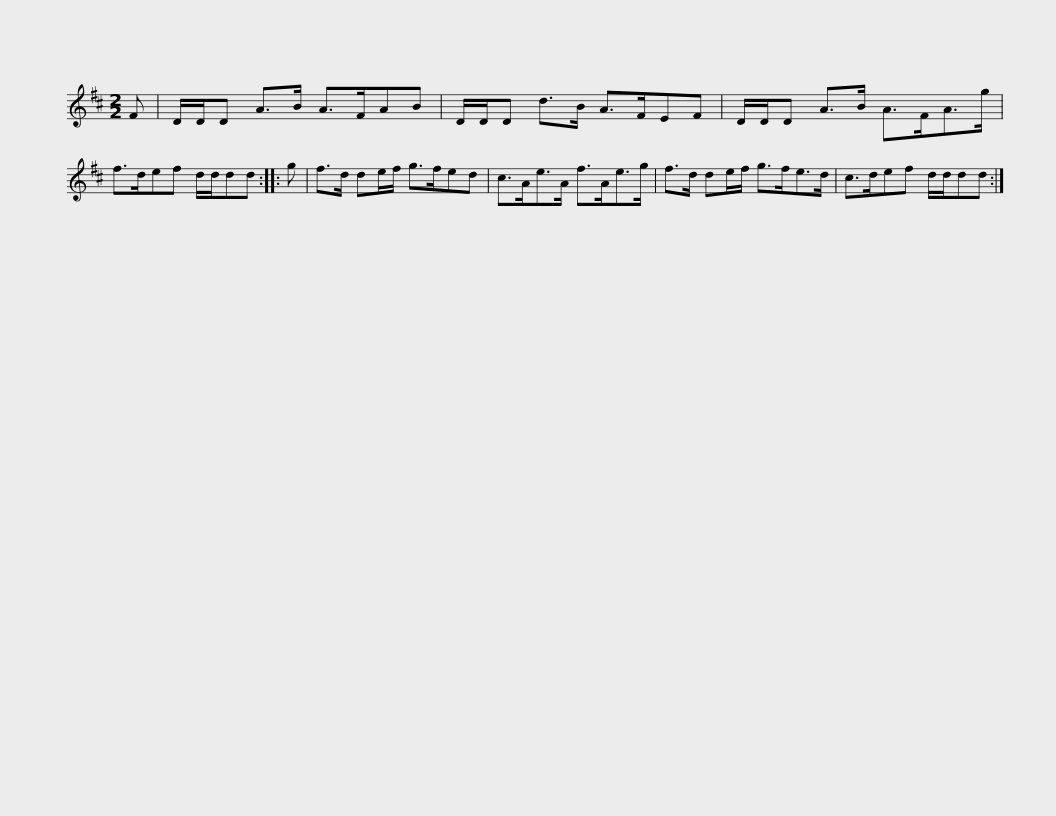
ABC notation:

X:1
L:1/8
M:2/2
I:linebreak $
K:D
V:1 treble
V:1
 F | D/D/D A>B A>FAB | D/D/D d>B A>FEF | D/D/D A>B A>FA>g | f>def d/d/dd :: %5
 g |$ f>d de/f/ g>fed | c>Ae>A f>Ae>g | f>d de/f/ g>fe>d | c>def d/d/dd :| %10
